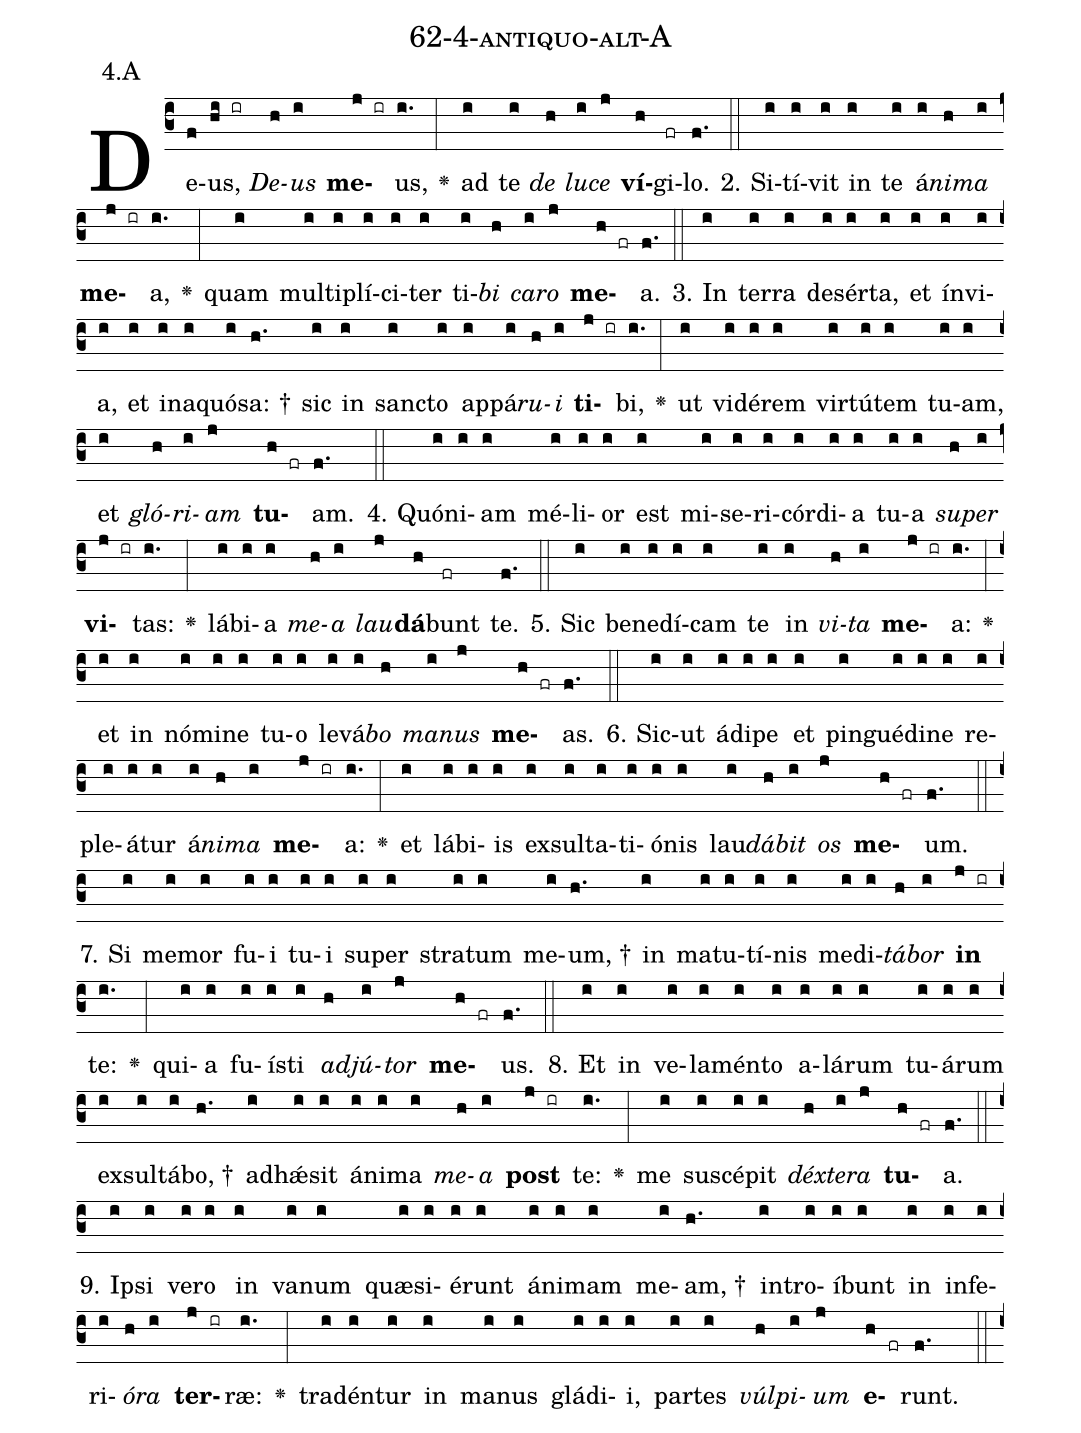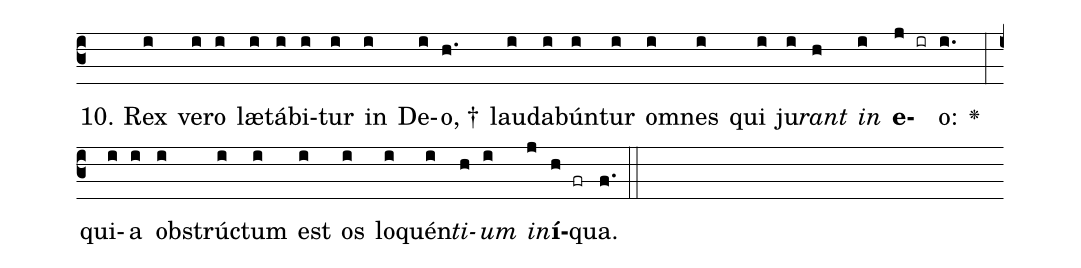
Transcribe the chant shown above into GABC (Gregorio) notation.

name: 62-4-antiquo-alt-A;
annotation: 4.A;
%%
(c3)De(f)us,(hi ir) <i>De</i>(h)<i>us</i>(i) <b>me</b>(j ir)us,(i.) <v>\greheightstar</v>(:) ad(i) te(i) <i>de</i>(h) <i>lu</i>(i)<i>ce</i>(j) <b>ví</b>(h)gi(fr)lo.(f.) (::)
2. Si(i)tí(i)vit(i) in(i) te(i) á(i)<i>ni</i>(h)<i>ma</i>(i) <b>me</b>(j ir)a,(i.) <v>\greheightstar</v>(:) quam(i) mul(i)ti(i)plí(i)ci(i)ter(i) ti(i)<i>bi</i>(h) <i>ca</i>(i)<i>ro</i>(j) <b>me</b>(h fr)a.(f.) (::)
3. In(i) ter(i)ra(i) de(i)sér(i)ta,(i) et(i) ín(i)vi(i)a,(i) et(i) in(i)a(i)quó(i)sa: †(h.) sic(i) in(i) sanc(i)to(i) ap(i)pá(i)<i>ru</i>(h)<i>i</i>(i) <b>ti</b>(j ir)bi,(i.) <v>\greheightstar</v>(:) ut(i) vi(i)dé(i)rem(i) vir(i)tú(i)tem(i) tu(i)am,(i) et(i) <i>gló</i>(h)<i>ri</i>(i)<i>am</i>(j) <b>tu</b>(h fr)am.(f.) (::)
4. Quón(i)i(i)am(i) mé(i)li(i)or(i) est(i) mi(i)se(i)ri(i)cór(i)di(i)a(i) tu(i)a(i) <i>su</i>(h)<i>per</i>(i) <b>vi</b>(j ir)tas:(i.) <v>\greheightstar</v>(:) lá(i)bi(i)a(i) <i>me</i>(h)<i>a</i>(i) <i>lau</i>(j)<b>dá</b>(h)bunt(fr) te.(f.) (::)
5. Sic(i) be(i)ne(i)dí(i)cam(i) te(i) in(i) <i>vi</i>(h)<i>ta</i>(i) <b>me</b>(j ir)a:(i.) <v>\greheightstar</v>(:) et(i) in(i) nó(i)mi(i)ne(i) tu(i)o(i) le(i)vá(i)<i>bo</i>(h) <i>ma</i>(i)<i>nus</i>(j) <b>me</b>(h fr)as.(f.) (::)
6. Sic(i)ut(i) á(i)di(i)pe(i) et(i) pin(i)gué(i)di(i)ne(i) re(i)ple(i)á(i)tur(i) á(i)<i>ni</i>(h)<i>ma</i>(i) <b>me</b>(j ir)a:(i.) <v>\greheightstar</v>(:) et(i) lá(i)bi(i)is(i) ex(i)sul(i)ta(i)ti(i)ó(i)nis(i) lau(i)<i>dá</i>(h)<i>bit</i>(i) <i>os</i>(j) <b>me</b>(h fr)um.(f.) (::)
7. Si(i) me(i)mor(i) fu(i)i(i) tu(i)i(i) su(i)per(i) stra(i)tum(i) me(i)um, †(h.) in(i) ma(i)tu(i)tí(i)nis(i) me(i)di(i)<i>tá</i>(h)<i>bor</i>(i) <b>in</b>(j ir) te:(i.) <v>\greheightstar</v>(:) qui(i)a(i) fu(i)ís(i)ti(i) <i>ad</i>(h)<i>jú</i>(i)<i>tor</i>(j) <b>me</b>(h fr)us.(f.) (::)
8. Et(i) in(i) ve(i)la(i)mén(i)to(i) a(i)lá(i)rum(i) tu(i)á(i)rum(i) ex(i)sul(i)tá(i)bo, †(h.) ad(i)hǽ(i)sit(i) á(i)ni(i)ma(i) <i>me</i>(h)<i>a</i>(i) <b>post</b>(j ir) te:(i.) <v>\greheightstar</v>(:) me(i) su(i)scé(i)pit(i) <i>déx</i>(h)<i>te</i>(i)<i>ra</i>(j) <b>tu</b>(h fr)a.(f.) (::)
9. Ip(i)si(i) ve(i)ro(i) in(i) va(i)num(i) quæ(i)si(i)é(i)runt(i) á(i)ni(i)mam(i) me(i)am, †(h.) in(i)tro(i)í(i)bunt(i) in(i) in(i)fe(i)ri(i)<i>ó</i>(h)<i>ra</i>(i) <b>ter</b>(j ir)ræ:(i.) <v>\greheightstar</v>(:) tra(i)dén(i)tur(i) in(i) ma(i)nus(i) glá(i)di(i)i,(i) par(i)tes(i) <i>vúl</i>(h)<i>pi</i>(i)<i>um</i>(j) <b>e</b>(h fr)runt.(f.) (::)
10. Rex(i) ve(i)ro(i) læ(i)tá(i)bi(i)tur(i) in(i) De(i)o, †(h.) lau(i)da(i)bún(i)tur(i) om(i)nes(i) qui(i) ju(i)<i>rant</i>(h) <i>in</i>(i) <b>e</b>(j ir)o:(i.) <v>\greheightstar</v>(:) qui(i)a(i) ob(i)strúc(i)tum(i) est(i) os(i) lo(i)quén(i)<i>ti</i>(h)<i>um</i>(i) <i>in</i>(j)<b>í</b>(h fr)qua.(f.) (::)
